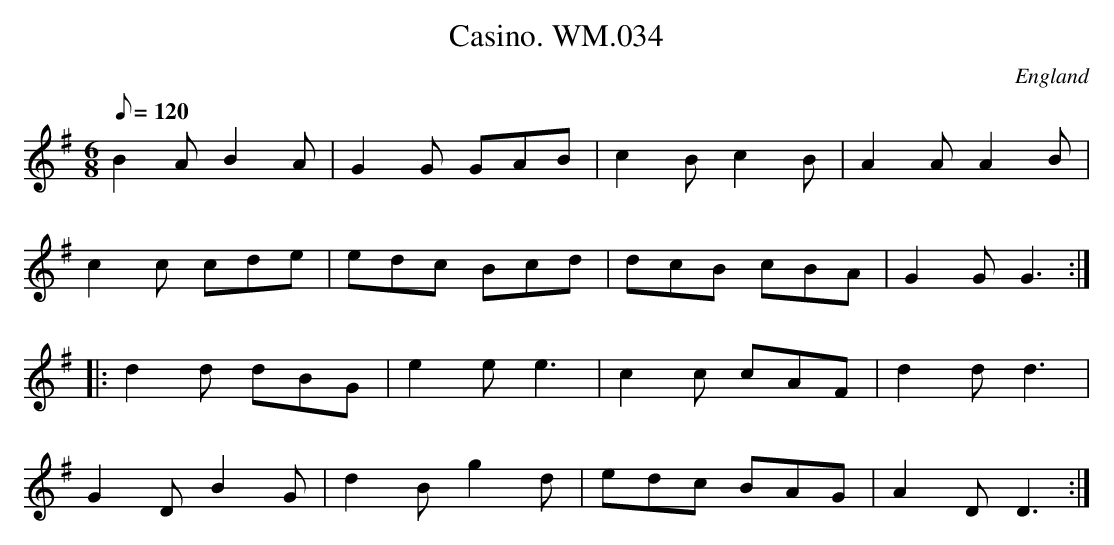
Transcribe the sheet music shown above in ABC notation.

X:1
T:Casino. WM.034
M:6/8
L:1/8
Q:120
O:England
K:G
B2AB2A|G2G GAB|c2Bc2B|A2A A2B|!
c2c cde|edc Bcd|dcB cBA|G2GG3:|!
|:d2d dBG|e2ee3|c2c cAF|d2dd3|!
G2DB2G|d2Bg2d|edc BAG|A2DD3:|]
